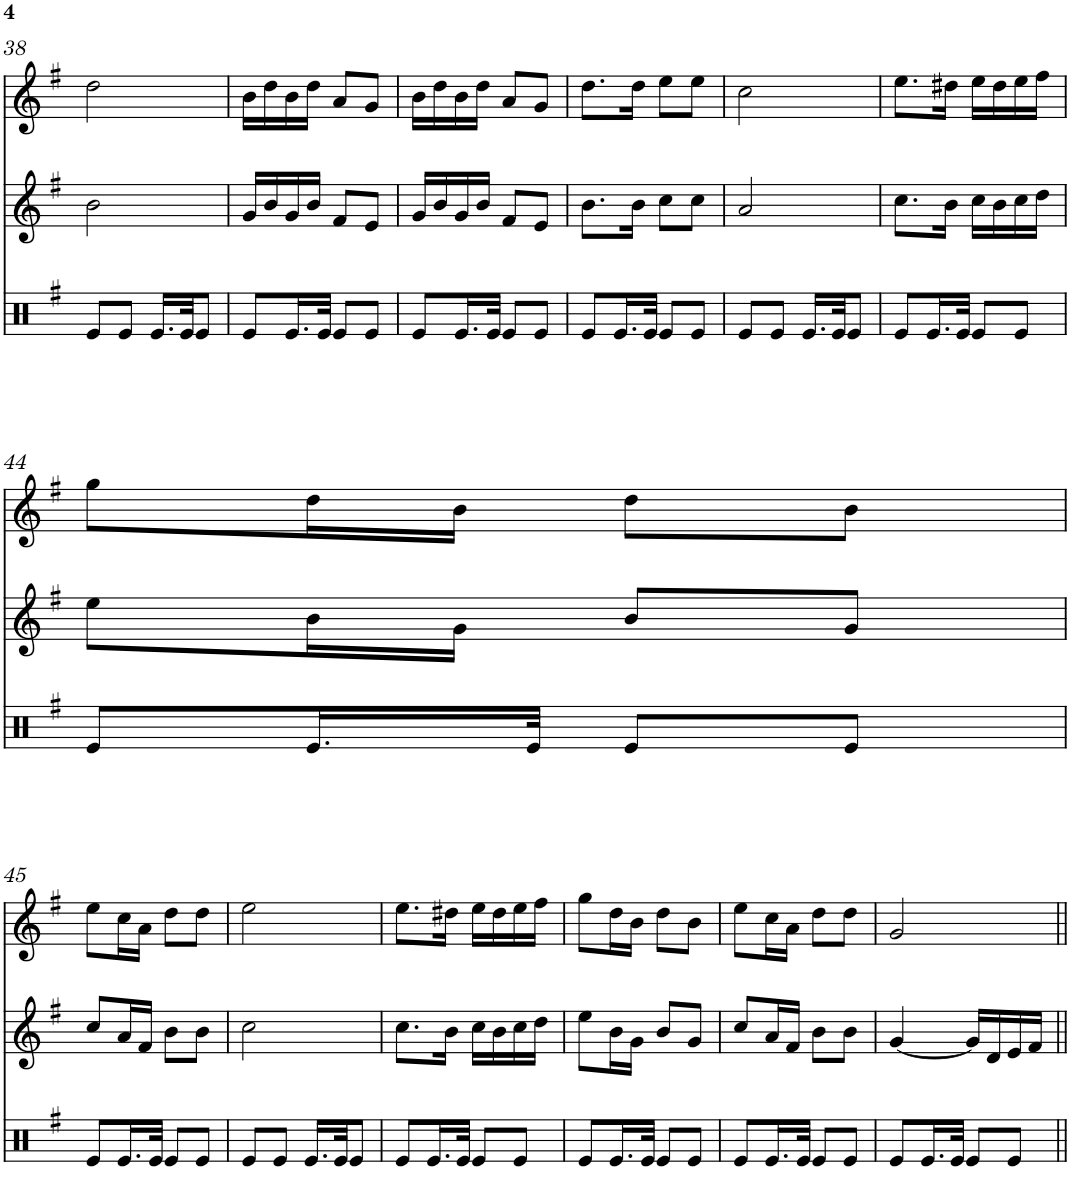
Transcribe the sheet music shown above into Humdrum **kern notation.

**kern	**kern	**kern
*part3	*part2	*part1
*staff3	*staff2	*staff1
*I"Timbal	*I"Gralla 2	*I"Gralla 1
!!LO:PB:g=z
*clefX	*clefG2	*clefG2
*k[f#]	*k[f#]	*k[f#]
*M2/4	*M2/4	*M2/4
=38	=38	=38
8e/L	2b\	2dd\
8e/J	.	.
16.e/LL	.	.
32e/JK	.	.
8e/J	.	.
=39	=39	=39
8e/L	16g/LL	16b\LL
.	16b/	16dd\
16.e/L	16g/	16b\
.	16b/JJ	16dd\JJ
32e/JJk	.	.
8e/L	8f#/L	8a/L
8e/J	8e/J	8g/J
=40	=40	=40
8e/L	16g/LL	16b\LL
.	16b/	16dd\
16.e/L	16g/	16b\
.	16b/JJ	16dd\JJ
32e/JJk	.	.
8e/L	8f#/L	8a/L
8e/J	8e/J	8g/J
=41	=41	=41
8e/L	8.b\L	8.dd\L
16.e/L	.	.
.	16b\Jk	16dd\Jk
32e/JJk	.	.
8e/L	8cc\L	8ee\L
8e/J	8cc\J	8ee\J
=42	=42	=42
8e/L	2a/	2cc\
8e/J	.	.
16.e/LL	.	.
32e/JK	.	.
8e/J	.	.
=43	=43	=43
8e/L	8.cc\L	8.ee\L
16.e/L	.	.
.	16b\Jk	16dd#X\Jk
32e/JJk	.	.
8e/L	16cc\LL	16ee\LL
.	16b\	16dd#\
8e/J	16cc\	16ee\
.	16dd\JJ	16ff#\JJ
!!LO:LB:g=z
=44	=44	=44
8e/L	8ee\L	8gg\L
16.e/L	16b\L	16dd\L
.	16g\JJ	16b\JJ
32e/JJk	.	.
8e/L	8b/L	8dd\L
8e/J	8g/J	8b\J
!!LO:LB:g=z
=45	=45	=45
8e/L	8cc/L	8ee\L
16.e/L	16a/L	16cc\L
.	16f#/JJ	16a\JJ
32e/JJk	.	.
8e/L	8b\L	8dd\L
8e/J	8b\J	8dd\J
=46	=46	=46
8e/L	2cc\	2ee\
8e/J	.	.
16.e/LL	.	.
32e/JK	.	.
8e/J	.	.
=47	=47	=47
8e/L	8.cc\L	8.ee\L
16.e/L	.	.
.	16b\Jk	16dd#X\Jk
32e/JJk	.	.
8e/L	16cc\LL	16ee\LL
.	16b\	16dd#\
8e/J	16cc\	16ee\
.	16dd\JJ	16ff#\JJ
=48	=48	=48
8e/L	8ee\L	8gg\L
16.e/L	16b\L	16dd\L
.	16g\JJ	16b\JJ
32e/JJk	.	.
8e/L	8b/L	8dd\L
8e/J	8g/J	8b\J
=49	=49	=49
8e/L	8cc/L	8ee\L
16.e/L	16a/L	16cc\L
.	16f#/JJ	16a\JJ
32e/JJk	.	.
8e/L	8b\L	8dd\L
8e/J	8b\J	8dd\J
=50	=50	=50
8e/L	[4g/	2g/
16.e/L	.	.
32e/JJk	.	.
8e/L	16g/LL]	.
.	16d/	.
8e/J	16e/	.
.	16f#/JJ	.
=||	=||	=||
*-	*-	*-
